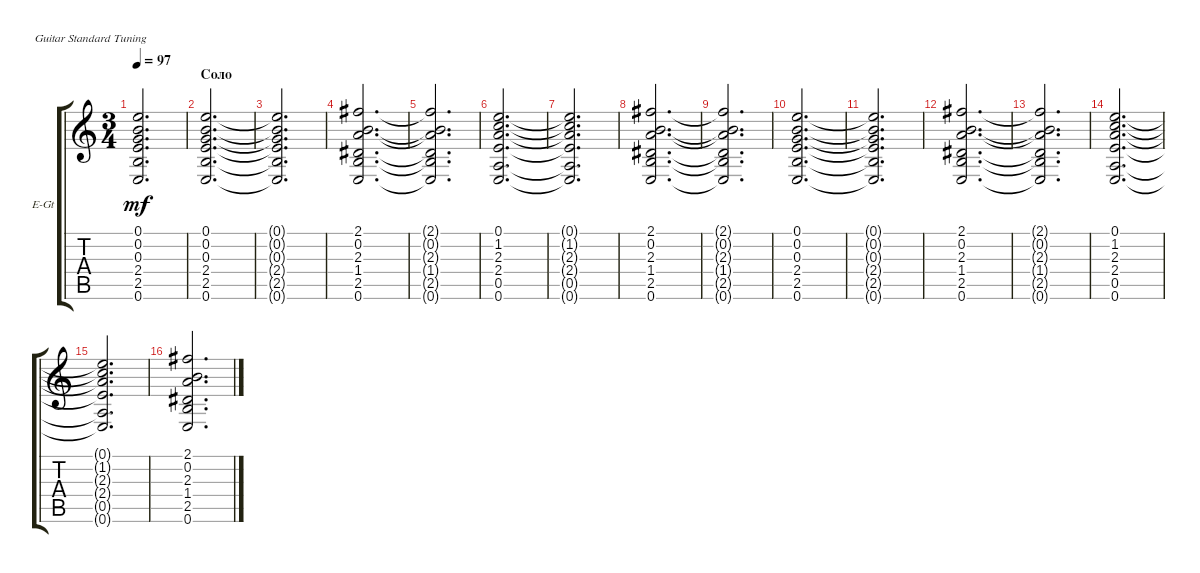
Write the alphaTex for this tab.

\defaultSystemsLayout 4
\bracketExtendMode groupsimilarinstruments
\firstSystemTrackNameOrientation horizontal
\otherSystemsTrackNameOrientation horizontal
\track ("Electric Guitar" "E-Gt") {instrument electricguitarclean}
\staff {score tabs}
\tuning (E4 B3 G3 D3 A2 E2)
\ts (3 4)
\tempo 97
\clef g2
\scale
0.333333
\ks c
(0.6 2.5 2.4 0.3 0.2 0.1).2{d dy mf} |
\section ("" "Соло")
\scale
0.333333 (0.6 2.5 2.4 0.3 0.2 0.1).2{d} |
\scale
0.333333 (0.6{t} 2.5{t} 2.4{t} 0.3{t} 0.2{t} 0.1{t}).2{d} |
\scale
0.333333 (0.6 2.5 1.4 2.3 0.2 2.1).2{d} |
\scale
0.333333 (0.6{t} 2.5{t} 1.4{t} 2.3{t} 0.2{t} 2.1{t}).2{d} |
\scale
0.333333 (0.6 0.5 2.4 2.3 1.2 0.1).2{d} |
\scale
0.333333 (0.6{t} 0.5{t} 2.4{t} 2.3{t} 1.2{t} 0.1{t}).2{d} |
\scale
0.333333 (0.6 2.5 1.4 2.3 0.2 2.1).2{d} |
\scale
0.333333 (0.6{t} 2.5{t} 1.4{t} 2.3{t} 0.2{t} 2.1{t}).2{d} |
\scale
0.333333 (0.6 2.5 2.4 0.3 0.2 0.1).2{d} |
\scale
0.333333 (0.6{t} 2.5{t} 2.4{t} 0.3{t} 0.2{t} 0.1{t}).2{d} |
\scale
0.333333 (0.6 2.5 1.4 2.3 0.2 2.1).2{d} |
\scale
0.333333 (0.6{t} 2.5{t} 1.4{t} 2.3{t} 0.2{t} 2.1{t}).2{d} |
\scale
0.333333 (0.6 0.5 2.4 2.3 1.2 0.1).2{d} |
\scale
0.333333 (0.6{t} 0.5{t} 2.4{t} 2.3{t} 1.2{t} 0.1{t}).2{d} |
\scale
0.333333 (0.6 2.5 1.4 2.3 0.2 2.1).2{d}
